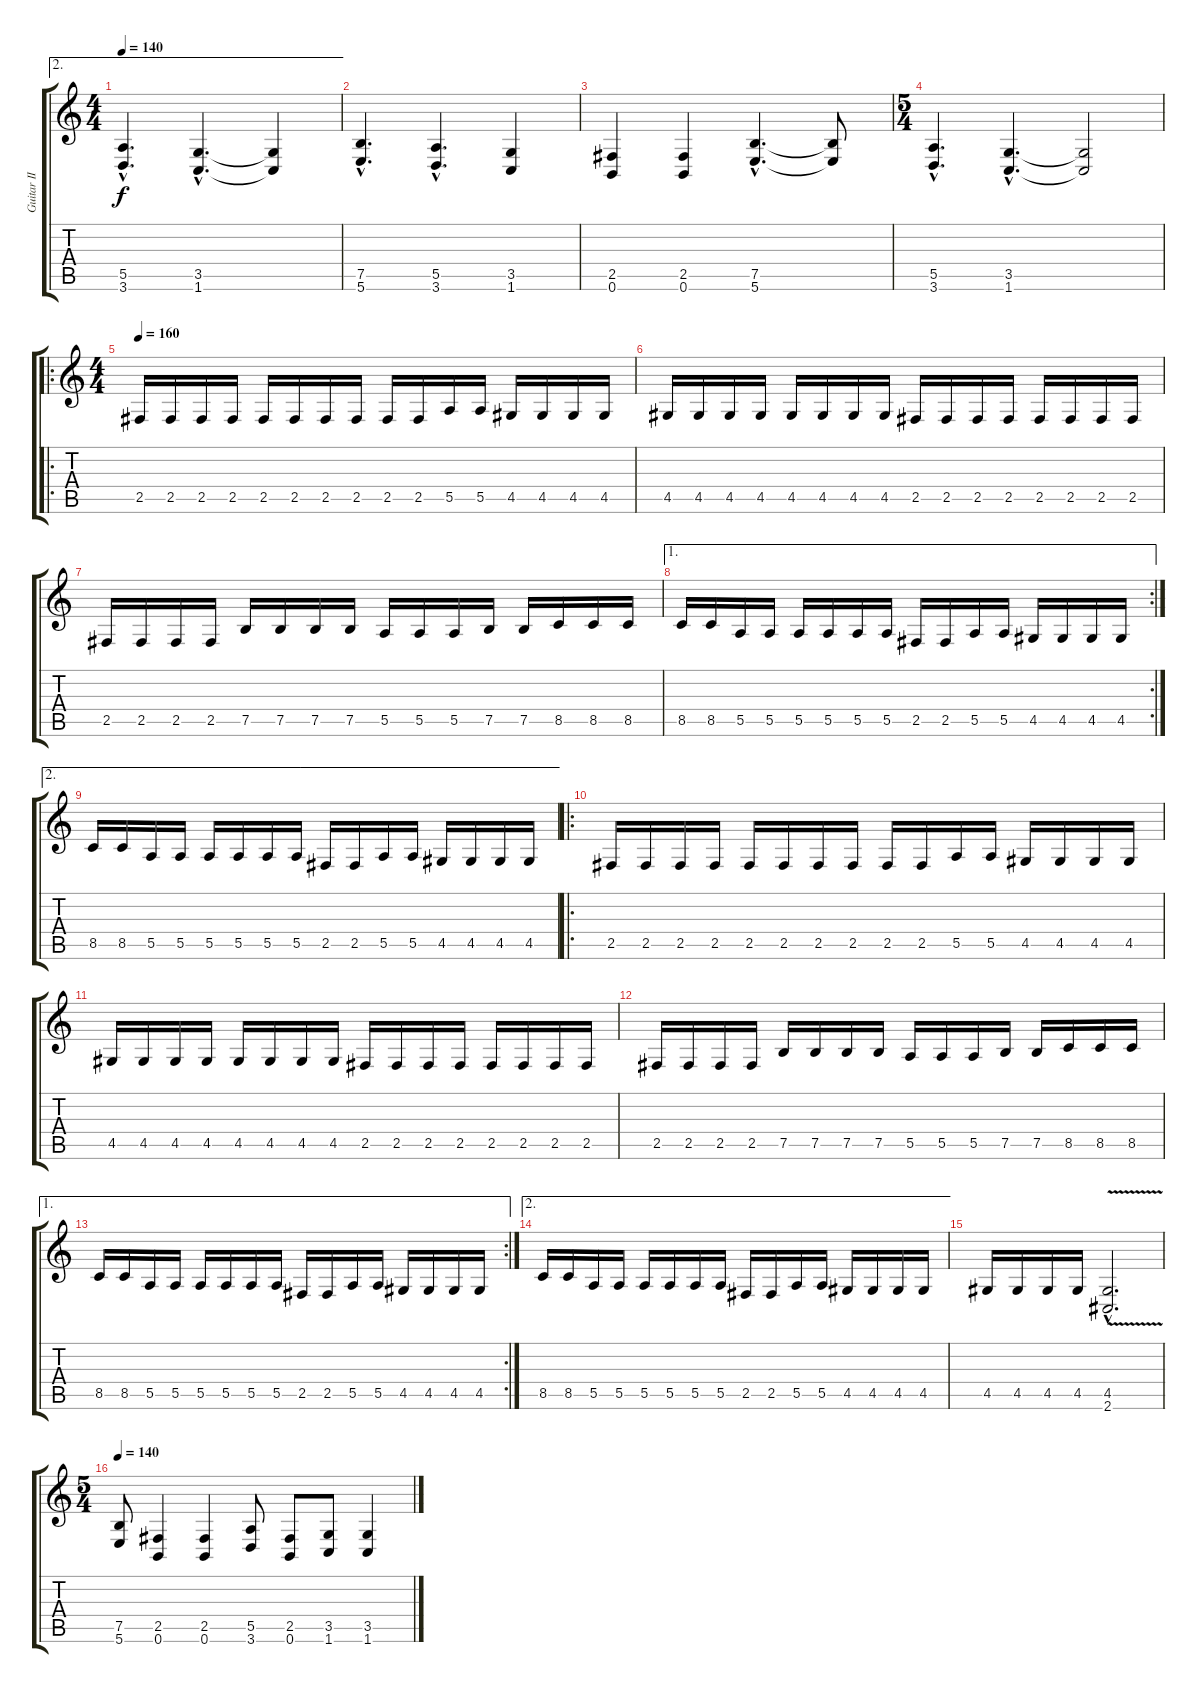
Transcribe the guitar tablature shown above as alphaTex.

\track ("Guitar II" "Guitar II") {instrument distortionguitar}
\staff {score tabs}
\tuning (B3 Gb3 D3 A2 E2 B1) {hide}
\ae 2
\ts (4 4)
\tempo 140
\clef g2
\ks c
(5.5{hac} 3.6{hac}).4{d dy f} (3.5{hac} 1.6{hac}).4{d} (3.5{t} 1.6{t}).4 |
(7.5{hac} 5.6{hac}).4{d} (5.5{hac} 3.6{hac}).4{d} (3.5 1.6).4 |
(2.5 0.6).4 (2.5 0.6).4 (7.5{hac} 5.6{hac}).4{d} (7.5{t} 5.6{t}).8 |
\ts (5 4)
(5.5{hac} 3.6{hac}).4{d} (3.5{hac} 1.6{hac}).4{d} (3.5{t} 1.6{t}).2 |
\ro
\ts (4 4)
\tempo 160
2.5.16 2.5.16 2.5.16 2.5.16 2.5.16 2.5.16 2.5.16 2.5.16 2.5.16 2.5.16 5.5.16 5.5.16 4.5.16 4.5.16 4.5.16 4.5.16 |
4.5.16 4.5.16 4.5.16 4.5.16 4.5.16 4.5.16 4.5.16 4.5.16 2.5.16 2.5.16 2.5.16 2.5.16 2.5.16 2.5.16 2.5.16 2.5.16 |
2.5.16 2.5.16 2.5.16 2.5.16 7.5.16 7.5.16 7.5.16 7.5.16 5.5.16 5.5.16 5.5.16 7.5.16 7.5.16 8.5.16 8.5.16 8.5.16 |
\ae 1
\rc 2
8.5.16 8.5.16 5.5.16 5.5.16 5.5.16 5.5.16 5.5.16 5.5.16 2.5.16 2.5.16 5.5.16 5.5.16 4.5.16 4.5.16 4.5.16 4.5.16 |
\ae 2
8.5.16 8.5.16 5.5.16 5.5.16 5.5.16 5.5.16 5.5.16 5.5.16 2.5.16 2.5.16 5.5.16 5.5.16 4.5.16 4.5.16 4.5.16 4.5.16 |
\ro
2.5.16 2.5.16 2.5.16 2.5.16 2.5.16 2.5.16 2.5.16 2.5.16 2.5.16 2.5.16 5.5.16 5.5.16 4.5.16 4.5.16 4.5.16 4.5.16 |
4.5.16 4.5.16 4.5.16 4.5.16 4.5.16 4.5.16 4.5.16 4.5.16 2.5.16 2.5.16 2.5.16 2.5.16 2.5.16 2.5.16 2.5.16 2.5.16 |
2.5.16 2.5.16 2.5.16 2.5.16 7.5.16 7.5.16 7.5.16 7.5.16 5.5.16 5.5.16 5.5.16 7.5.16 7.5.16 8.5.16 8.5.16 8.5.16 |
\ae 1
\rc 2
8.5.16 8.5.16 5.5.16 5.5.16 5.5.16 5.5.16 5.5.16 5.5.16 2.5.16 2.5.16 5.5.16 5.5.16 4.5.16 4.5.16 4.5.16 4.5.16 |
\ae 2
8.5.16 8.5.16 5.5.16 5.5.16 5.5.16 5.5.16 5.5.16 5.5.16 2.5.16 2.5.16 5.5.16 5.5.16 4.5.16 4.5.16 4.5.16 4.5.16 |
4.5.16 4.5.16 4.5.16 4.5.16 (4.5{v hac} 2.6{v hac}).2{d} |
\ts (5 4)
\tempo 140
(7.5 5.6).8 (2.5 0.6).4 (2.5 0.6).4 (5.5 3.6).8 (2.5 0.6).8 (3.5 1.6).8 (3.5 1.6).4
